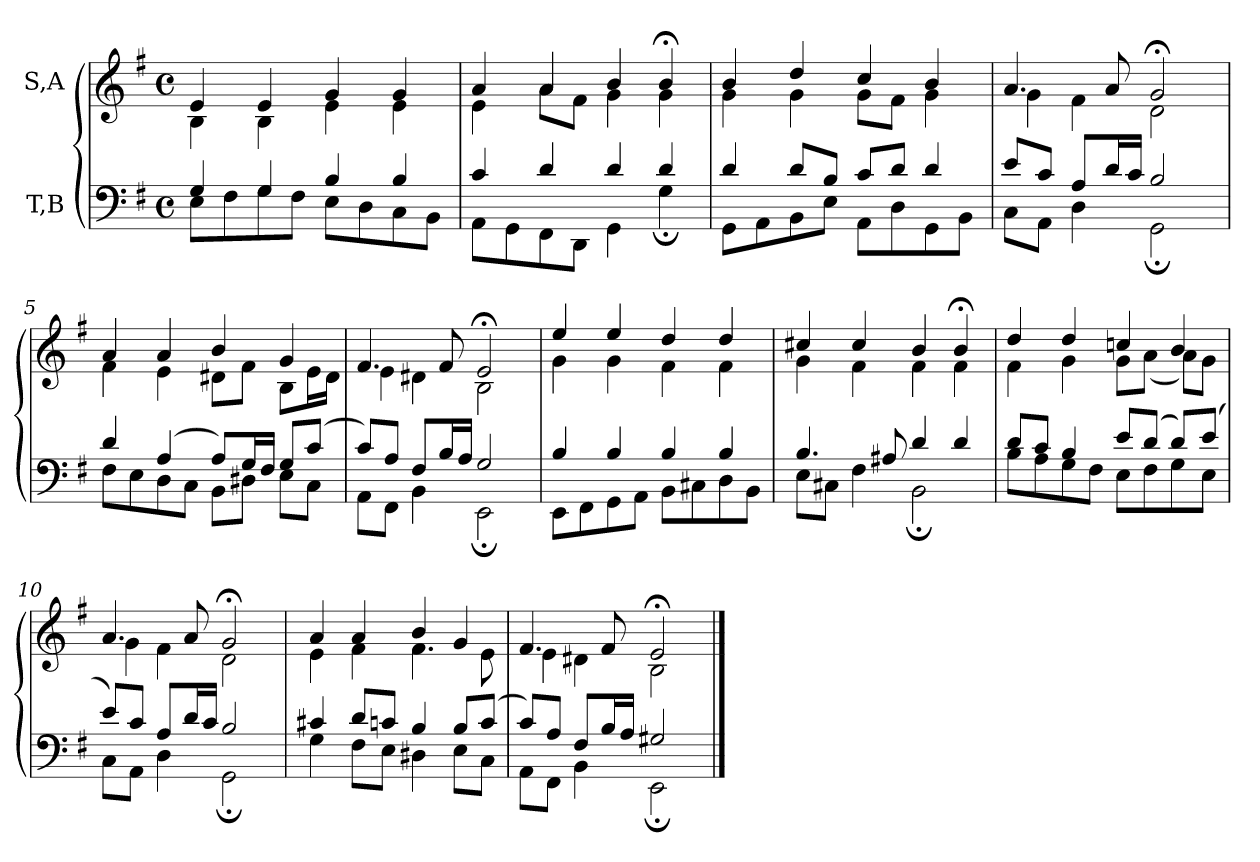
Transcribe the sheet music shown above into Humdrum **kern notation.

**kern	**kern
*part2	*part1
*staff2	*staff1
*I"T,B	*I"S,A
*clefF4	*clefG2
*k[f#]	*k[f#]
*M4/4	*M4/4
*met(c)	*met(c)
=1	=1
*^	*^
4G	8EL	4e	4B
.	8F#	.	.
4G	8G	4e	4B
.	8F#J	.	.
4B	8EL	4g	4e
.	8D	.	.
4B	8C	4g	4e
.	8BBJ	.	.
=2	=2	=2	=2
4c	8AAL	4a	4e
.	8GG	.	.
4d	8FF#	4a	8aL
.	8DDJ	.	8f#J
4d	4GG	4b	4g
4d	4G;	4b;<	4g
=3	=3	=3	=3
4d	8GGL	4b	4g
.	8AA	.	.
8dL	8BB	4dd	4g
8BJ	8EJ	.	.
8cL	8AAL	4cc	8gL
8dJ	8D	.	8f#J
4d	8GG	4b	4g
.	8BBJ	.	.
=4	=4	=4	=4
8eL	8CL	4.a	4g
8cJ	8AAJ	.	.
8AL	4D	.	4f#
16dL	.	8a	.
16cJJ	.	.	.
2B	2GG;	2g;<	2d
=5	=5	=5	=5
4d	8F#L	4a	4f#
.	8E	.	.
(>4A	8D	4a	4e
.	8CJ	.	.
8AL)	8BBL	4b	8d#XL
16GL	8D#XJ	.	8f#J
16F#JJ	.	.	.
8GL	8EL	4g	8BL
(>8cJ	8CJ	.	16eL
.	.	.	16d#JJ
=6	=6	=6	=6
8cL)	8AAL	4.f#	4e
8AJ	8FF#J	.	.
8F#L	4BB	.	4d#X
16BL	.	8f#	.
16AJJ	.	.	.
2G	2EE;	2e;<	2B
=7	=7	=7	=7
4B	8EEL	4ee	4g
.	8FF#	.	.
4B	8GG	4ee	4g
.	8AAJ	.	.
4B	8BBL	4dd	4f#
.	8C#X	.	.
4B	8D	4dd	4f#
.	8BBJ	.	.
=8	=8	=8	=8
4.B	8EL	4cc#X	4g
.	8C#XJ	.	.
.	4F#	4cc#	4f#
8A#X	.	.	.
4d	2BB;	4b	4f#
4d	.	4b;<	4f#
=9	=9	=9	=9
8dL	8BL	4dd	4f#
8cJ	8A	.	.
4B	8G	4dd	4g
.	8F#J	.	.
8eL	8EL	4ccn	8gL
(>8dJ	8F#	.	(<8aJ
8dL)	8G	4b	8aL)
(>8eJ	8EJ	.	8gJ
=10	=10	=10	=10
8eL)	8CL	4.a	4g
8cJ	8AAJ	.	.
8AL	4D	.	4f#
16dL	.	8a	.
16cJJ	.	.	.
2B	2GG;	2g;<	2d
=11	=11	=11	=11
4c#X	4G	4a	4e
8dL	8F#L	4a	4f#
8cnJ	8EJ	.	.
4B	4D#X	4b	4.f#
8BL	8EL	4g	.
(>8cJ	8CJ	.	8e
=12	=12	=12	=12
8cL)	8AAL	4.f#	4e
8AJ	8FF#J	.	.
8F#L	4BB	.	4d#X
16BL	.	8f#	.
16AJJ	.	.	.
2G#X	2EE;	2e;<	2B
*v	*v	*	*
*	*v	*v
==	==
*-	*-
